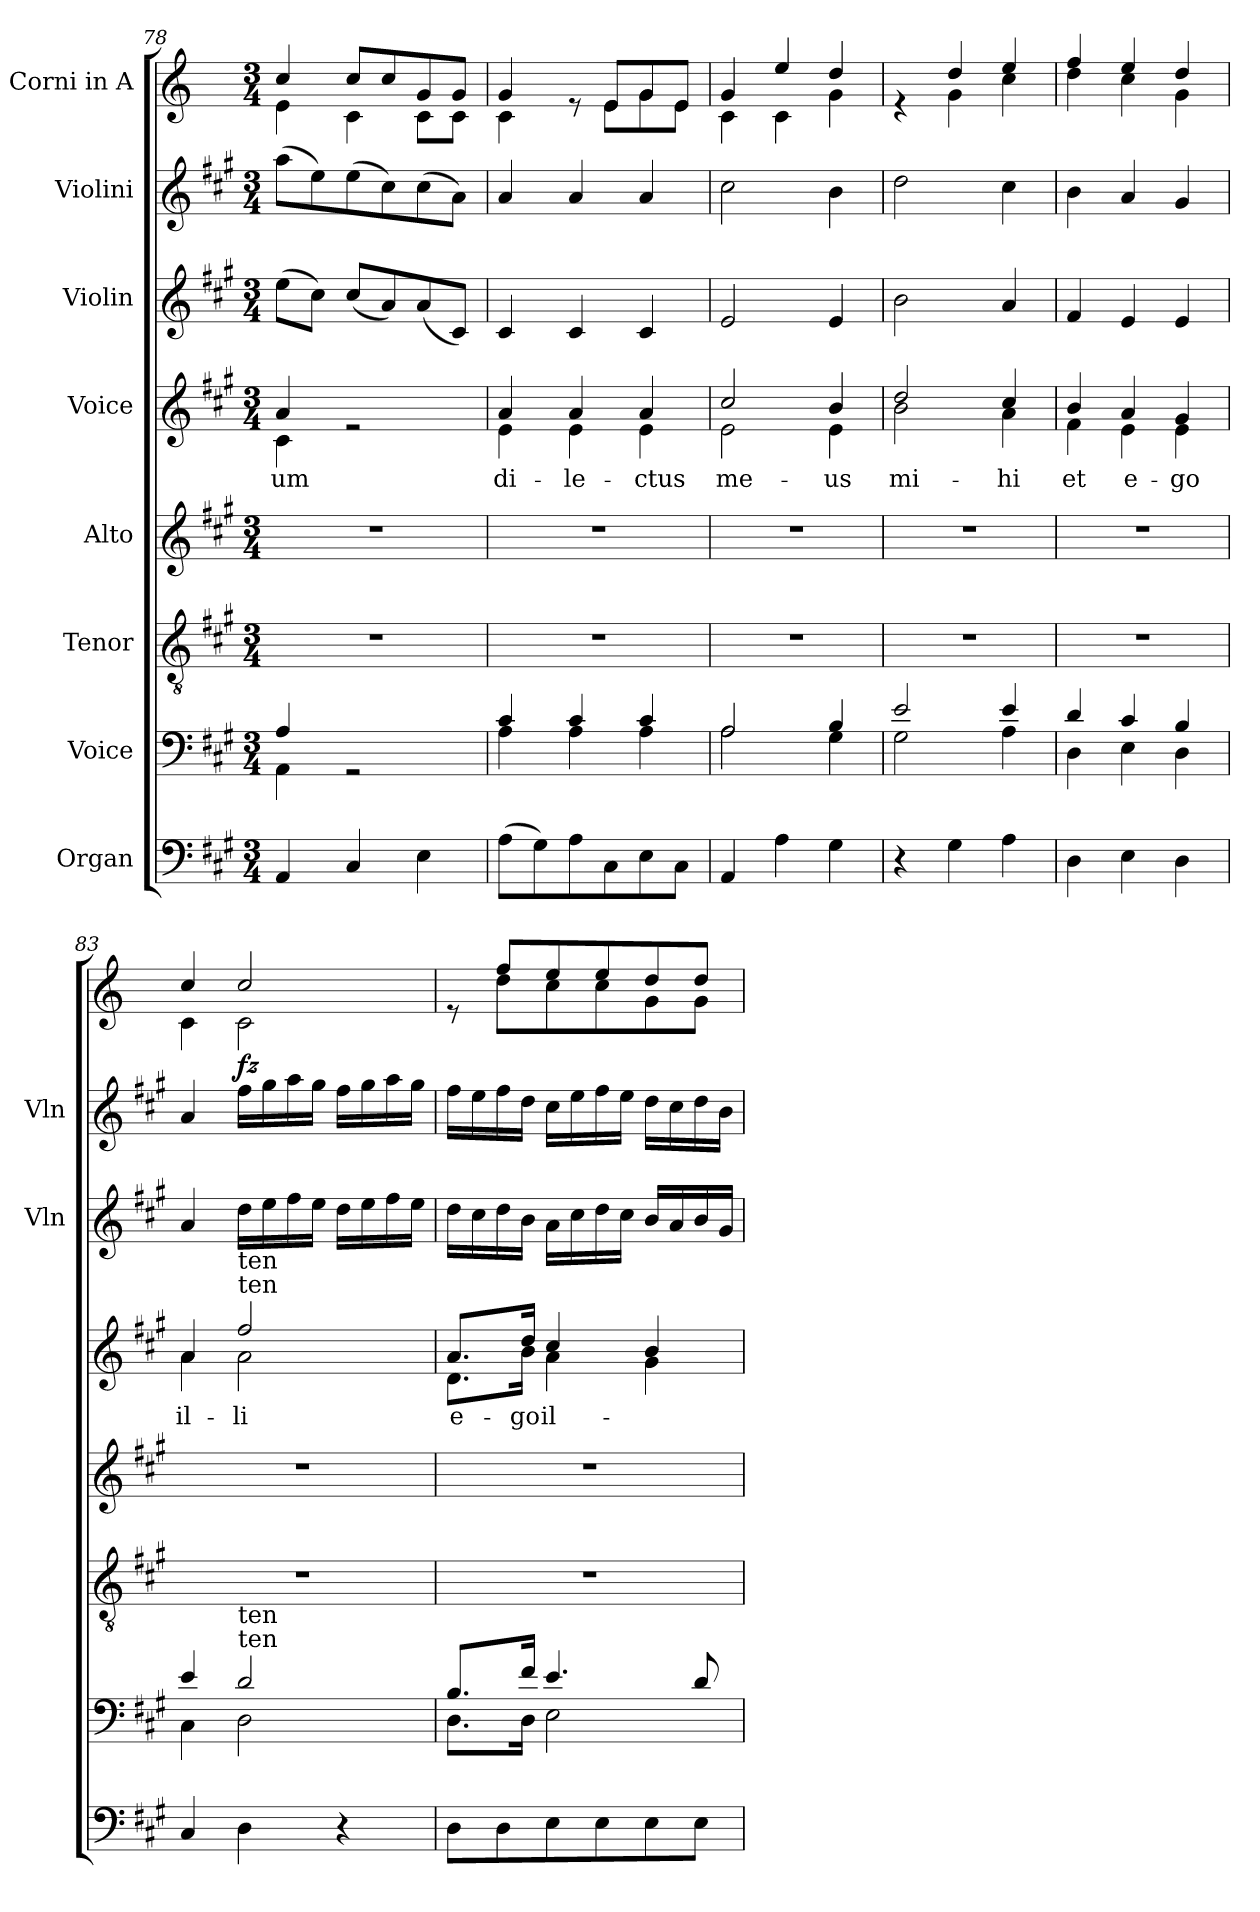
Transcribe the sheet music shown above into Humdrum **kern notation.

**kern	**kern	**kern	**kern	**kern	**text	**kern	**kern	**kern	**dynam
*part8	*part7	*part6	*part5	*part4	*part4	*part3	*part2	*part1	*part1
*staff8	*staff7	*staff6	*staff5	*staff4	*staff4	*staff3	*staff2	*staff1	*staff1
*I"Organ	*I"Voice	*I"Tenor	*I"Alto	*I"Voice	*	*I"Violin	*I"Violini	*I"Corni in A	*
*	*	*	*	*	*	*I'Vln	*I'Vln	*	*
*clefF4	*clefF4	*clefGv2	*clefG2	*clefG2	*	*clefG2	*clefG2	*clefG2	*
*	*	*	*	*	*	*	*	*ITrd2c3	*
*k[f#c#g#]	*k[f#c#g#]	*k[f#c#g#]	*k[f#c#g#]	*k[f#c#g#]	*	*k[f#c#g#]	*k[f#c#g#]	*k[f#c#g#]	*
*M3/4	*M3/4	*M3/4	*M3/4	*M3/4	*	*M3/4	*M3/4	*M3/4	*
=78	=78	=78	=78	=78	=78	=78	=78	=78	=78
*	*^	*	*	*	*	*	*	*	*
!	!	!	!	!	!	!LO:LY:b	!	!	!	!
*	*	*	*	*	*^	*	*	*	*^	*
4AA/	4A/	4AA\	2.r	2.r	4a/	4c#\	-um	(8ee\L	(8aa\L	4a/	4c#\	.
.	.	.	.	.	.	.	.	8cc#\J)	8ee\)	.	.	.
4C#/	2rGG	2ryy	.	.	2re	2ryy	.	(8cc#/L	(8ee\	8a/L	4A\	.
.	.	.	.	.	.	.	.	8a/)	8cc#\)	8a/	.	.
4E\	.	.	.	.	.	.	.	(8a/	(8cc#\	8e/	8A\L	.
.	.	.	.	.	.	.	.	8c#/J)	8a\J)	8e/J	8A\J	.
!!LO:PB:g=z	!!
=79	=79	=79	=79	=79	=79	=79	=79	=79	=79	=79	=79	=79
!	!	!	!	!	!	!	!LO:LY:b	!	!	!	!	!
(8A\L	4c#/	4A\	2.r	2.r	4a/	4e\	di-	4c#/	4a/	4e/	4A\	.
8G#\)	.	.	.	.	.	.	.	.	.	.	.	.
!	!	!	!	!	!	!	!LO:LY:b	!	!	!	!	!
8A\	4c#/	4A\	.	.	4a/	4e\	-le-	4c#/	4a/	8re	8ryy	.
8C#\	.	.	.	.	.	.	.	.	.	8c#/L	8c#\L	.
!	!	!	!	!	!	!	!LO:LY:b	!	!	!	!	!
8E\	4c#/	4A\	.	.	4a/	4e\	-ctus	4c#/	4a/	8e/	8e\	.
8C#\J	.	.	.	.	.	.	.	.	.	8c#/J	8c#\J	.
=80	=80	=80	=80	=80	=80	=80	=80	=80	=80	=80	=80	=80
!	!	!	!	!	!	!	!LO:LY:b	!	!	!	!	!
4AA/	2A/	2A\	2.r	2.r	2cc#/	2e\	me-	2e/	2cc#\	4e/	4A\	.
4A\	.	.	.	.	.	.	.	.	.	4cc#/	4A\	.
!	!	!	!	!	!	!	!LO:LY:b	!	!	!	!	!
4G#\	4B/	4G#\	.	.	4b/	4e\	-us	4e/	4b\	4b/	4e\	.
=81	=81	=81	=81	=81	=81	=81	=81	=81	=81	=81	=81	=81
!	!	!	!	!	!	!	!LO:LY:b	!	!	!	!	!
4r	2e/	2G#\	2.r	2.r	2dd/	2b\	mi-	2b\	2dd\	4re	4ryy	.
4G#\	.	.	.	.	.	.	.	.	.	4b/	4e\	.
!	!	!	!	!	!	!	!LO:LY:b	!	!	!	!	!
4A\	4e/	4A\	.	.	4cc#/	4a\	-hi	4a/	4cc#\	4cc#/	4a\	.
=82	=82	=82	=82	=82	=82	=82	=82	=82	=82	=82	=82	=82
!	!	!	!	!	!	!	!LO:LY:b	!	!	!	!	!
4D\	4d/	4D\	2.r	2.r	4b/	4f#\	et	4f#/	4b\	4dd/	4b\	.
!	!	!	!	!	!	!	!LO:LY:b	!	!	!	!	!
4E\	4c#/	4E\	.	.	4a/	4e\	e-	4e/	4a/	4cc#/	4a\	.
!	!	!	!	!	!	!	!LO:LY:b	!	!	!	!	!
4D\	4B/	4D\	.	.	4g#/	4e\	-go	4e/	4g#/	4b/	4e\	.
=83	=83	=83	=83	=83	=83	=83	=83	=83	=83	=83	=83	=83
!	!	!	!	!	!	!	!LO:LY:b	!	!	!	!	!
4C#/	4e/	4C#\	2.r	2.r	4a/	4a\	il-	4a/	4a/	4a/	4A\	.
!	!	!	!	!	!LO:TX:a:t=ten	!	!	!	!	!	!	!
!	!	!	!	!	!LO:TX:a:t=ten	!	!	!	!	!	!	!
!	!LO:TX:a:t=ten	!	!	!	!	!	!	!	!	!	!	!
!	!LO:TX:a:t=ten	!	!	!	!	!	!	!	!	!	!	!
!	!	!	!	!	!	!	!LO:LY:b	!	!	!	!	!LO:DY:b
4D\	2d/	2D\	.	.	2ff#/	2a\	-li	16dd\LL	16ff#\LL	2a/	2A\	fz
.	.	.	.	.	.	.	.	16ee\	16gg#\	.	.	.
.	.	.	.	.	.	.	.	16ff#\	16aa\	.	.	.
.	.	.	.	.	.	.	.	16ee\JJ	16gg#\JJ	.	.	.
4r	.	.	.	.	.	.	.	16dd\LL	16ff#\LL	.	.	.
.	.	.	.	.	.	.	.	16ee\	16gg#\	.	.	.
.	.	.	.	.	.	.	.	16ff#\	16aa\	.	.	.
.	.	.	.	.	.	.	.	16ee\JJ	16gg#\JJ	.	.	.
=84	=84	=84	=84	=84	=84	=84	=84	=84	=84	=84	=84	=84
!	!	!	!	!	!	!	!LO:LY:b	!	!	!	!	!
8D\L	8.B/L	8.D\L	2.r	2.r	8.a/L	8.d\L	e-	16dd\LL	16ff#\LL	8re	8ryy	.
.	.	.	.	.	.	.	.	16cc#\	16ee\	.	.	.
8D\	.	.	.	.	.	.	.	16dd\	16ff#\	8dd/L	8b\L	.
!	!	!	!	!	!	!	!LO:LY:b	!	!	!	!	!
.	16f#/Jk	16D\Jk	.	.	16dd/Jk	16b\Jk	-go	16b\JJ	16dd\JJ	.	.	.
!	!	!	!	!	!	!	!LO:LY:b	!	!	!	!	!
8E\	4.e/	2E\	.	.	4cc#/	4a\	il-	16a\LL	16cc#\LL	8cc#/	8a\	.
.	.	.	.	.	.	.	.	16cc#\	16ee\	.	.	.
8E\	.	.	.	.	.	.	.	16dd\	16ff#\	8cc#/	8a\	.
.	.	.	.	.	.	.	.	16cc#\JJ	16ee\JJ	.	.	.
8E\	.	.	.	.	4b/	4g#\	.	16b/LL	16dd\LL	8b/	8e\	.
.	.	.	.	.	.	.	.	16a/	16cc#\	.	.	.
8E\J	8d/	.	.	.	.	.	.	16b/	16dd\	8b/J	8e\J	.
.	.	.	.	.	.	.	.	16g#/JJ	16b\JJ	.	.	.
*	*v	*v	*	*	*v	*v	*	*	*	*v	*v	*
=	=	=	=	=	=	=	=	=	=
*-	*-	*-	*-	*-	*-	*-	*-	*-	*-
